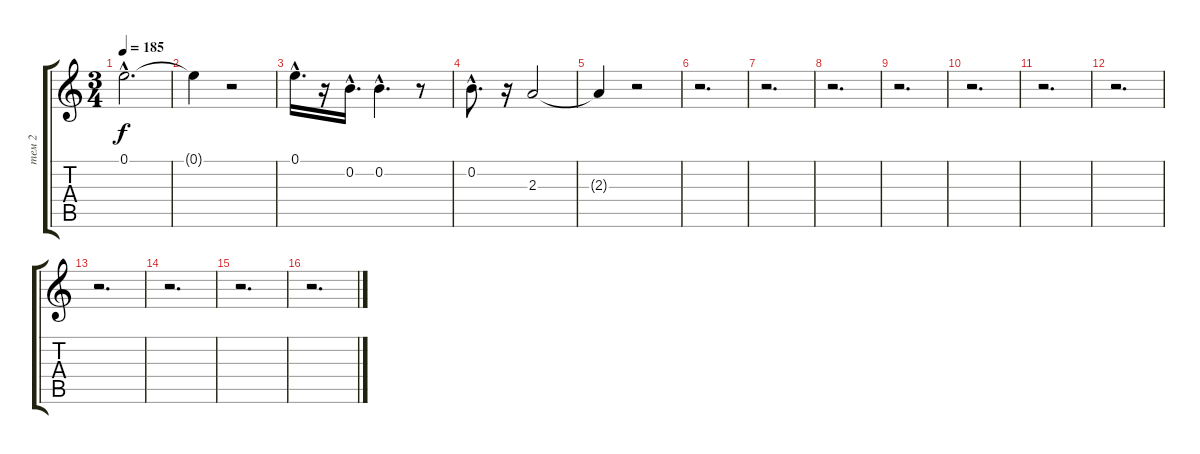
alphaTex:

\track ("тем 2" "тем 2") {instrument acousticguitarsteel}
\staff {score tabs}
\tuning (E4 B3 G3 D3 A2 E2) {hide}
\ts (3 4)
\tempo 185
\clef g2
\ks c
0.1{hac}.2{d dy f} |
0.1{t}.4 r.2 |
0.1{hac}.16{d} r.16 0.2{hac}.16{d} 0.2{hac}.4{d} r.8 |
0.2{hac}.8{d} r.16 2.3.2 |
2.3{t}.4 r.2 |
r.2{d} |
r.2{d} |
r.2{d} |
r.2{d} |
r.2{d} |
r.2{d} |
r.2{d} |
r.2{d} |
r.2{d} |
r.2{d} |
r.2{d}
